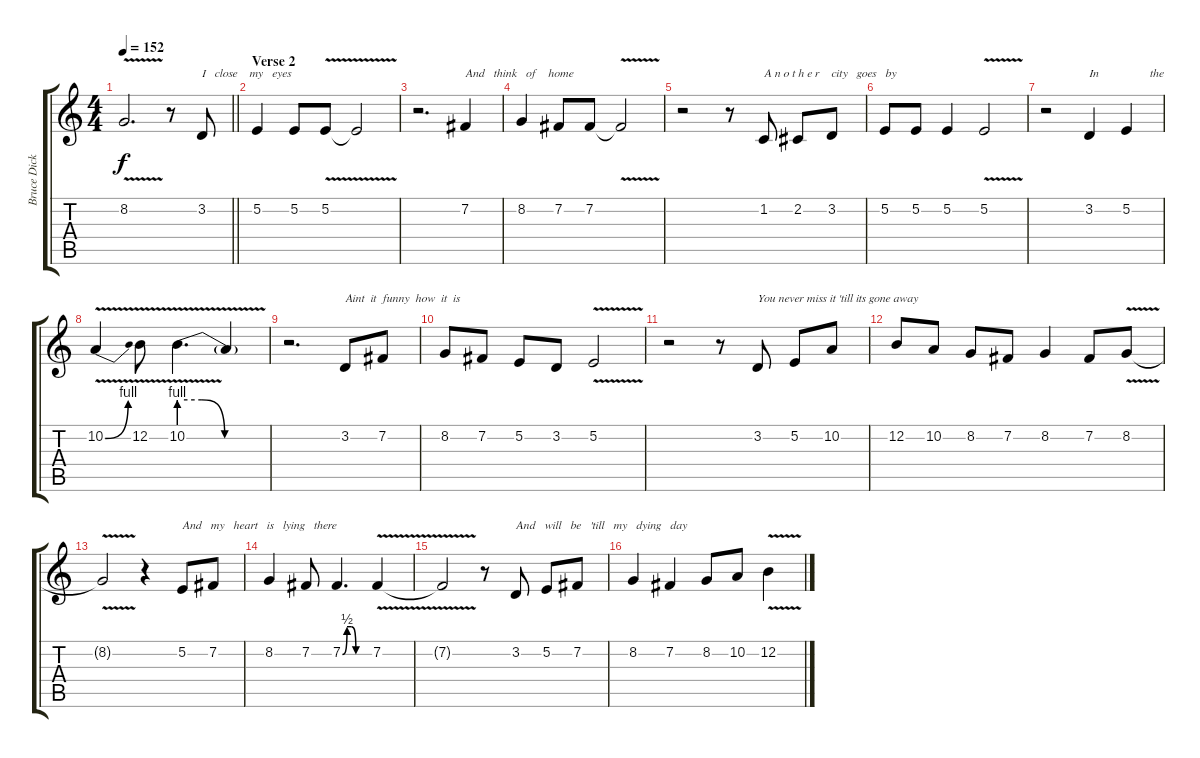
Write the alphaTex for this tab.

\track ("Bruce Dickinson" "Bruce Dick") {instrument lead2sawtooth}
\staff {score tabs}
\tuning (E4 B3 G3 D3 A2 E2) {hide}
\ts (4 4)
\tempo 152
\clef g2
\barLineRight lightlight
\ks c
8.2{v}.2{d dy f} r.8 3.2.8{txt "I   close    my   eyes"} |
\section ("" "Verse 2")
5.2.4 5.2.8 5.2{v}.8 5.2{t}.2 |
r.2{d} 7.2.4{txt "And   think   of    home"} |
8.2.4 7.2.8 7.2.8 7.2{v t}.2 |
r.2 r.8 1.2.8{txt "A n o t h e r    city   goes   by"} 2.2.8 3.2.8 |
5.2.8 5.2.8 5.2.4 5.2{v}.2 |
r.2 3.2.4{txt "In                 the                  night"} 5.2.4 |
10.2{be (bend 0 0 60 4) v}.4 12.2{v}.8 10.2{be (custom 0 4 15 4 30 0 60 0) v}.4{d} 10.2{t}.4 |
r.2{d} 3.2.8{txt "Aint  it  funny  how  it  is"} 7.2.8 |
8.2.8 7.2.8 5.2.8 3.2.8 5.2{v}.2 |
r.2 r.8 3.2.8{txt "You never miss it 'till its gone away"} 5.2.8 10.2.8 |
12.2.8 10.2.8 8.2.8 7.2.8 8.2.4 7.2.8 8.2{v}.8 |
8.2{v t}.2 r.4 5.2.8{txt "And   my   heart   is   lying   there"} 7.2.8 |
8.2.4 7.2.8 7.2{be (custom 0 0 10 2 20 2 30 0 60 0)}.4{d} 7.2{v}.4 |
7.2{v t}.2 r.8 3.2.8{txt "And   will   be   'till   my   dying   day"} 5.2.8 7.2.8 |
8.2.4 7.2.4 8.2.8 10.2.8 12.2{v}.4
